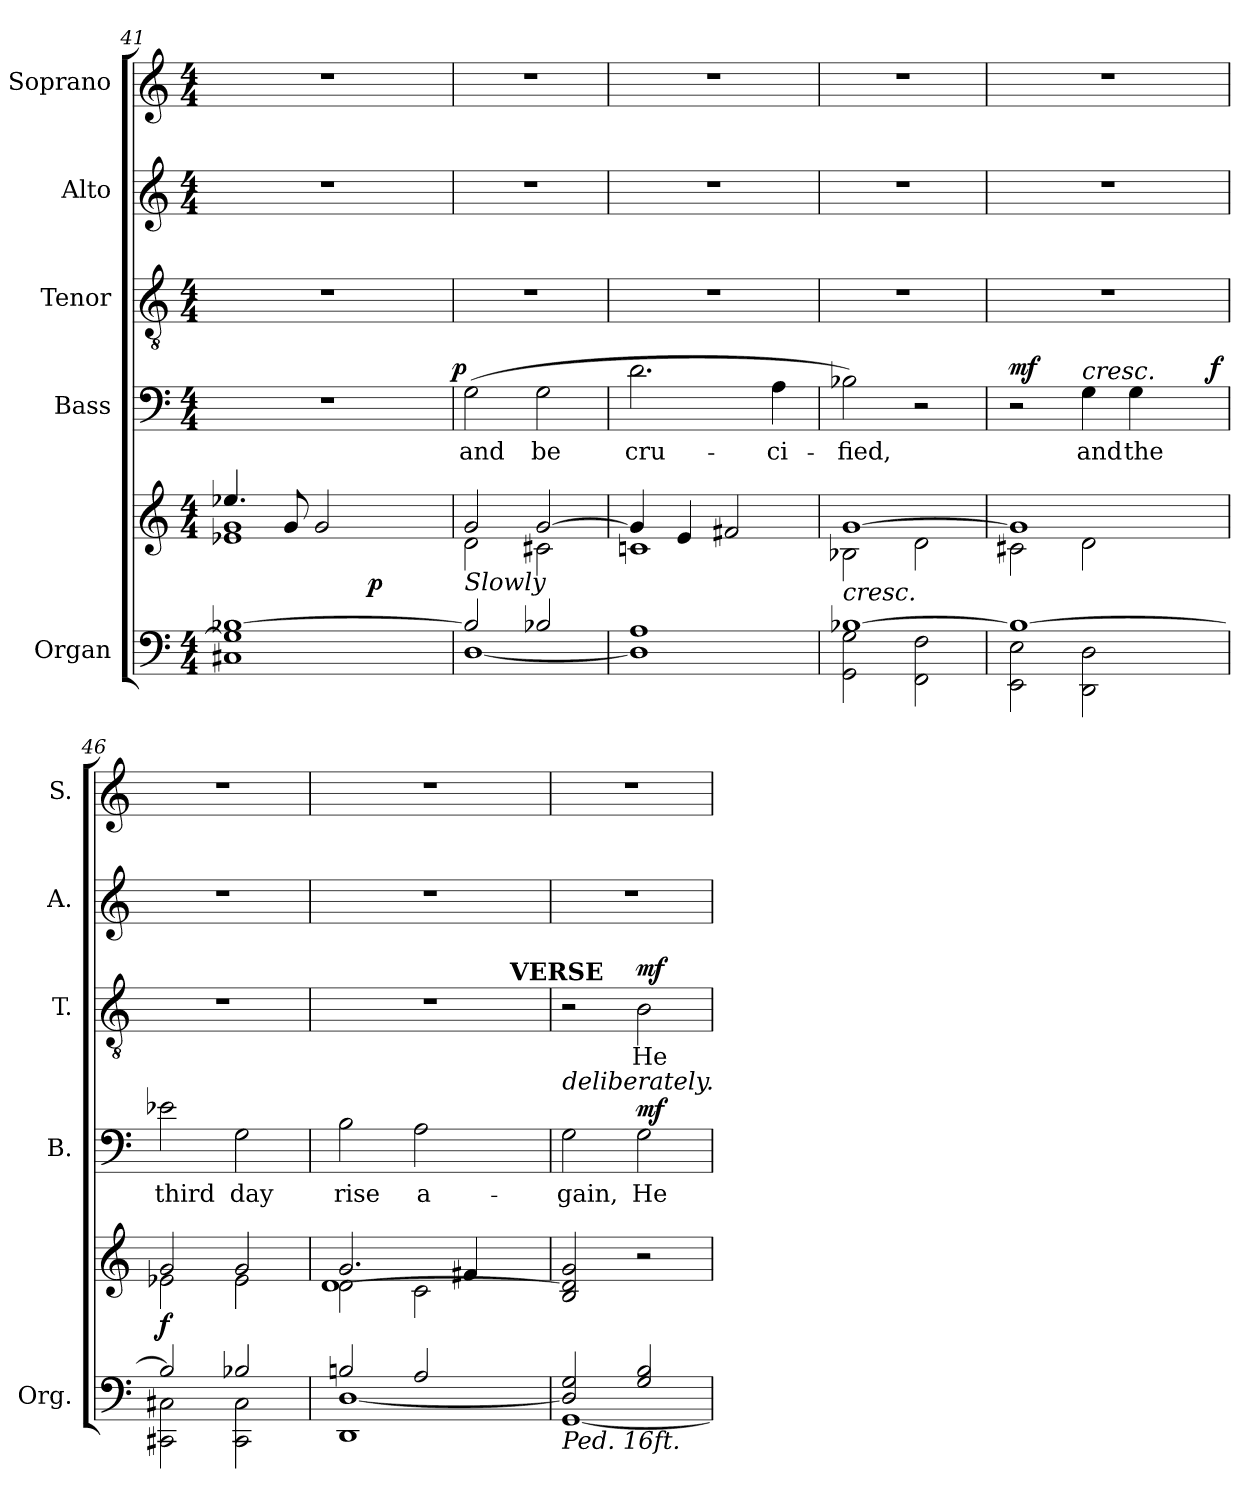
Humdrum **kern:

**kern	**kern	**dynam	**kern	**text	**dynam	**kern	**text	**dynam	**kern	**kern
*part5	*part5	*part5	*part4	*part4	*part4	*part3	*part3	*part3	*part2	*part1
*staff6	*staff5	*staff5/6	*staff4	*staff4	*staff4	*staff3	*staff3	*staff3	*staff2	*staff1
*I"Organ	*	*	*I"Bass	*	*	*I"Tenor	*	*	*I"Alto	*I"Soprano
*I'Org.	*	*	*I'B.	*	*	*I'T.	*	*	*I'A.	*I'S.
!!LO:PB:g=z
*clefF4	*clefG2	*	*clefF4	*	*	*clefGv2	*	*	*clefG2	*clefG2
*	*	*	*	*	*	*ITrd7c12	*	*	*	*
*k[]	*k[]	*	*k[]	*	*	*k[]	*	*	*k[]	*k[]
*C:	*C:	*	*C:	*	*	*C:	*	*	*C:	*C:
*M4/4	*M4/4	*	*M4/4	*	*	*M4/4	*	*	*M4/4	*M4/4
=41	=41	=41	=41	=41	=41	=41	=41	=41	=41	=41
*	*^	*	*^	*	*	*	*	*	*	*
*	*	*^	*	*	*	*	*	*	*	*	*	*
1C#Xi 1Gi] [>1B-Xi	4.ee-Xi/	1e-Xi 1gi	2ryy	.	1r	2ryy	.	.	1r	.	.	1r	1r
.	8gi/	.	.	.	.	.	.	.	.	.	.	.	.
.	2gi/	.	4ryy	.	.	4ryy	.	.	.	.	.	.	.
.	.	.	128ryy	.	.	8ryy	.	.	.	.	.	.	.
.	.	.	8ryy	p	.	.	.	.	.	.	.	.	.
.	.	.	.	.	.	16ryy	.	.	.	.	.	.	.
.	.	.	16...ryy	.	.	.	.	.	.	.	.	.	.
.	.	.	.	.	.	32ryy	.	.	.	.	.	.	.
.	.	.	.	.	.	64ryy	.	.	.	.	.	.	.
.	.	.	.	.	.	128...ryy	.	.	.	.	.	.	.
.	.	.	.	.	.	1024ryy	.	p	.	.	.	.	.
*	*	*v	*v	*	*	*	*	*	*	*	*	*	*
*	*	*	*	*v	*v	*	*	*	*	*	*	*
=42	=42	=42	=42	=42	=42	=42	=42	=42	=42	=42	=42
*^	*	*	*	*	*	*	*	*	*	*	*
*	*	*	*^	*	*^	*	*	*	*	*	*	*
!	!	!	!	!	!	!LO:TX:a:i:t=Slowly.	!	!	!	!	!	!	!	!
!	!	!LO:TX:b:i:t=Slowly	!	!	!	!	!	!	!	!	!	!	!	!
!	!	!	!	!	!	!	!	!LO:LY:b:color=#000000	!	!	!	!	!	!
*	*	*	*v	*v	*	*	*	*	*	*	*	*	*	*
*	*	*	*	*	*v	*v	*	*	*	*	*	*	*
2B-i/]	[<1Di	2gi/	2di\	.	(2Gi\	and	.	1r	.	.	1r	1r
!	!	!	!	!	!	!LO:LY:b:color=#000000	!	!	!	!	!	!
2B-Xi/	.	[>2gi/	2c#Xi\	.	2Gi\	be	.	.	.	.	.	.
*v	*v	*	*	*	*	*	*	*	*	*	*	*
=43	=43	=43	=43	=43	=43	=43	=43	=43	=43	=43	=43
!	!	!	!	!	!LO:LY:b:color=#000000	!	!	!	!	!	!
1Di] 1Ai	4gi/]	1cni	.	2.di\	cru-	.	1r	.	.	1r	1r
.	4ei/	.	.	.	.	.	.	.	.	.	.
.	2f#Xi/	.	.	.	.	.	.	.	.	.	.
!	!	!	!	!	!LO:LY:b:color=#000000	!	!	!	!	!	!
.	.	.	.	4Ai\	-ci-	.	.	.	.	.	.
=44	=44	=44	=44	=44	=44	=44	=44	=44	=44	=44	=44
*^	*	*	*	*	*	*	*	*	*	*	*
!	!	!LO:TX:b:i:t=cresc.	!	!	!	!	!	!	!	!	!	!
!	!	!	!	!	!	!LO:LY:b:color=#000000	!	!	!	!	!	!
[>1B-Xi	2GGi\ 2Gi	[>1gi	2B-Xi\	.	2B-Xi\)	-fied,	.	1r	.	.	1r	1r
.	2FFi\ 2Fi	.	2di\	.	2r	.	.	.	.	.	.	.
=45	=45	=45	=45	=45	=45	=45	=45	=45	=45	=45	=45	=45
*	*	*	*	*	*^	*	*	*	*	*	*	*
1B-i_>	2EEi\ 2Ei	1gi]	2c#Xi\	.	2r	2ryy	.	mf	1r	.	.	1r	1r
!	!	!	!	!	!LO:TX:a:i:t=cresc.	!	!	!	!	!	!	!	!
!	!	!	!	!	!	!	!LO:LY:b:color=#000000	!	!	!	!	!	!
.	2DDi\ 2Di	.	2di\	.	4Gi\	4ryy	and	.	.	.	.	.	.
!	!	!	!	!	!	!	!LO:LY:b:color=#000000	!	!	!	!	!	!
.	.	.	.	.	4Gi\	8ryy	the	.	.	.	.	.	.
.	.	.	.	.	.	16ryy	.	.	.	.	.	.	.
.	.	.	.	.	.	32ryy	.	.	.	.	.	.	.
.	.	.	.	.	.	64ryy	.	.	.	.	.	.	.
.	.	.	.	.	.	128...ryy	.	.	.	.	.	.	.
.	.	.	.	.	.	1024ryy	.	f	.	.	.	.	.
*	*	*	*	*	*v	*v	*	*	*	*	*	*	*
=46	=46	=46	=46	=46	=46	=46	=46	=46	=46	=46	=46	=46
*	*	*	*	*	*^	*	*	*	*	*	*	*
!	!	!	!	!	!	!	!LO:LY:b:color=#000000	!	!	!	!	!	!
*	*	*	*	*	*v	*v	*	*	*	*	*	*	*
2B-i/]	2CC#Xi\ 2C#Xi	2gi/	2e-Xi\	f	2e-Xi\	third	.	1r	.	.	1r	1r
!	!	!	!	!	!	!LO:LY:b:color=#000000	!	!	!	!	!	!
2B-Xi/	2CC#i\ 2C#i	2gi/	2e-i\	.	2Gi\	day	.	.	.	.	.	.
=47	=47	=47	=47	=47	=47	=47	=47	=47	=47	=47	=47	=47
*	*	*	*^	*	*	*	*	*	*	*	*	*
!	!	!	!	!	!	!	!LO:LY:b:color=#000000	!	!	!	!	!	!
*	*	*	*	*	*	*	*	*	*^	*	*	*	*
2Bni/	1DDi [<1Di	2.gi/	2di\	[<1di	.	2Bi\	rise	.	1r	2ryy	.	.	1r	1r
!	!	!	!	!	!	!	!LO:LY:b:color=#000000	!	!	!	!	!	!	!
2Ai/	.	.	2ci\	.	.	2Ai\	a-	.	.	4ryy	.	.	.	.
.	.	4f#Xi/	.	.	.	.	.	.	.	16ryy	.	.	.	.
.	.	.	.	.	.	.	.	.	.	32ryy	.	.	.	.
.	.	.	.	.	.	.	.	.	.	64ryy	.	.	.	.
.	.	.	.	.	.	.	.	.	.	512ryy	.	.	.	.
!	!	!	!	!	!	!	!	!	!	!LO:TX:a:B:t=VERSE	!	!	!	!
.	.	.	.	.	.	.	.	.	.	8ryy	.	.	.	.
.	.	.	.	.	.	.	.	.	.	128..ryy	.	.	.	.
*	*	*v	*v	*v	*	*	*	*	*v	*v	*	*	*	*
=48	=48	=48	=48	=48	=48	=48	=48	=48	=48	=48	=48
*	*	*^	*	*	*	*	*^	*	*	*	*
*	*	*	*^	*	*	*	*	*	*	*	*	*	*
!	!	!	!	!	!	!	!	!	!LO:TX:a:i:t=deliberately.	!	!	!	!	!
!	!	!	!	!	!	!LO:TX:a:i:t=deliberately.	!	!	!	!	!	!	!	!
!LO:TX:b:i:t=Ped. 16ft.	!	!	!	!	!	!	!	!	!	!	!	!	!	!
!	!	!	!	!	!	!	!LO:LY:b:color=#000000	!	!	!	!	!	!	!
*	*	*v	*v	*v	*	*	*	*	*v	*v	*	*	*	*
2Di/] 2Gi	[<1GGi	2Bi/ 2di] 2gi	.	2Gi\	-gain,	.	2r	.	.	1r	1r
!	!	!	!	!	!LO:LY:b:color=#000000	!	!	!	!	!	!
!	!	!	!	!	!	!	!	!LO:LY:b:color=#000000	!	!	!
2Gi/ 2Bi	.	2r	[ [	2Gi\	He	mf	2BBi\	He	mf	.	.
*v	*v	*	*	*	*	*	*	*	*	*	*
=	=	=	=	=	=	=	=	=	=	=
*-	*-	*-	*-	*-	*-	*-	*-	*-	*-	*-
